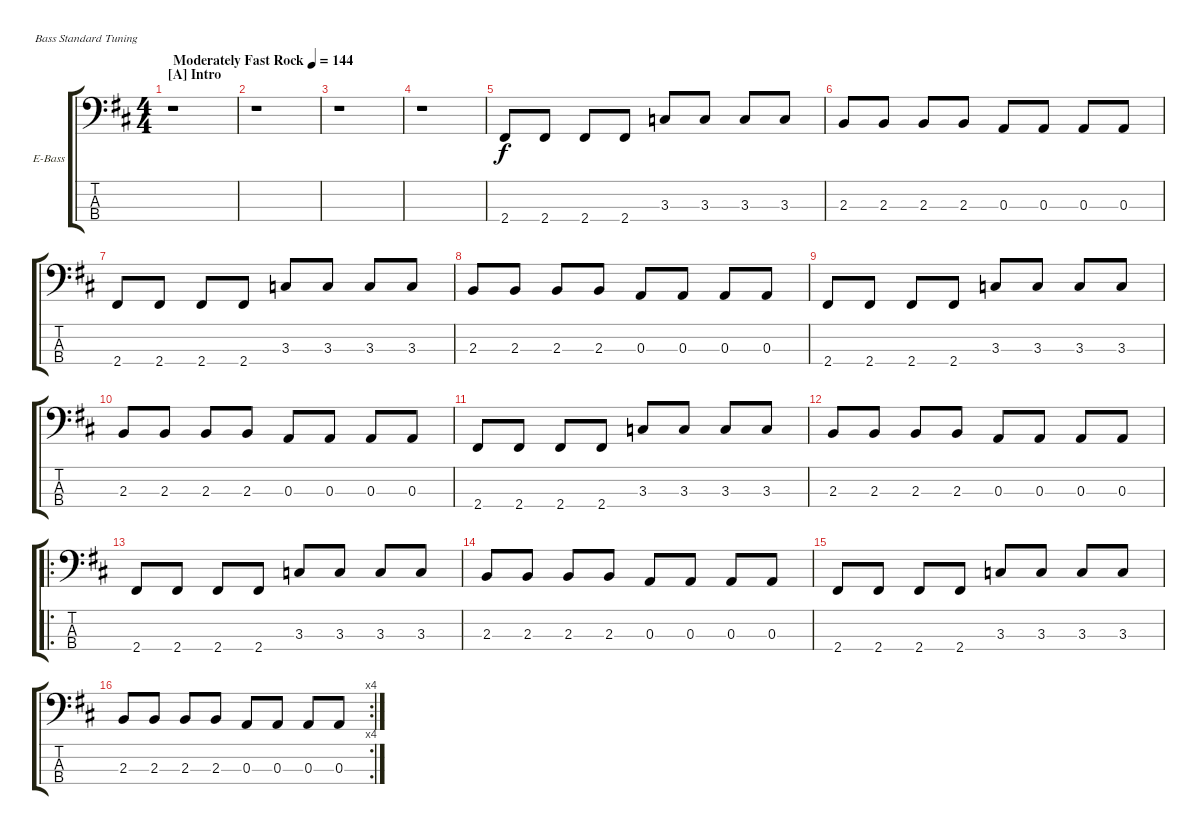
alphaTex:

\defaultSystemsLayout 4
\bracketExtendMode groupsimilarinstruments
\firstSystemTrackNameOrientation horizontal
\otherSystemsTrackNameOrientation horizontal
\track (" Bass" "E-Bass") {instrument electricbassfinger}
\staff {score tabs}
\tuning (G2 D2 A1 E1)
\ts (4 4)
\section ("A" "Intro")
\tempo (144 "Moderately Fast Rock")
\clef f4
\scale
1.09332
\ks d
r.1{dy f instrument electricbassfinger} |
\scale
0.906684 r.1 |
\scale
1.06305 r.1 |
\scale
0.936948 r.1 |
\scale
1.06305 2.4.8 2.4.8 2.4.8 2.4.8 3.3.8 3.3.8 3.3.8 3.3.8 |
\scale
0.936948 2.3.8 2.3.8 2.3.8 2.3.8 0.3.8 0.3.8 0.3.8 0.3.8 |
\scale
1.06305 2.4.8 2.4.8 2.4.8 2.4.8 3.3.8 3.3.8 3.3.8 3.3.8 |
\scale
0.936948 2.3.8 2.3.8 2.3.8 2.3.8 0.3.8 0.3.8 0.3.8 0.3.8 |
\scale
1.06305 2.4.8 2.4.8 2.4.8 2.4.8 3.3.8 3.3.8 3.3.8 3.3.8 |
\scale
0.936948 2.3.8 2.3.8 2.3.8 2.3.8 0.3.8 0.3.8 0.3.8 0.3.8 |
\scale
1.06305 2.4.8 2.4.8 2.4.8 2.4.8 3.3.8 3.3.8 3.3.8 3.3.8 |
\scale
0.936948 2.3.8 2.3.8 2.3.8 2.3.8 0.3.8 0.3.8 0.3.8 0.3.8 |
\ro
\scale
1.06305 2.4.8 2.4.8 2.4.8 2.4.8 3.3.8 3.3.8 3.3.8 3.3.8 |
\scale
0.936948 2.3.8 2.3.8 2.3.8 2.3.8 0.3.8 0.3.8 0.3.8 0.3.8 |
\scale
1.06305 2.4.8 2.4.8 2.4.8 2.4.8 3.3.8 3.3.8 3.3.8 3.3.8 |
\rc 4
\scale
0.936948 2.3.8 2.3.8 2.3.8 2.3.8 0.3.8 0.3.8 0.3.8 0.3.8
